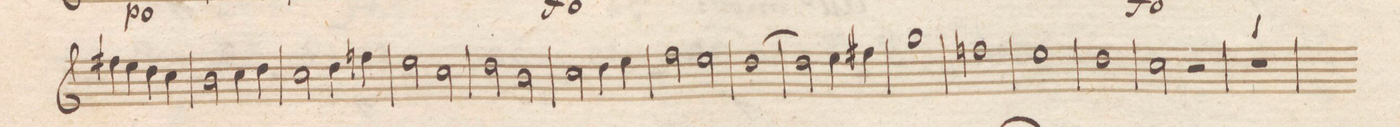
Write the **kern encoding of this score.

**kern	**dynam
*I"Clarinetto 1mo in B.	*
*clefG2	*
*k[b-e-]	*
*met(c|)	*
*M2/2	*
4eeX\	.
4dd\	.
4cc\	.
4b-\	.
=70	=70
2a\	.
4b-\	.
4cc\	.
=71	=71
2b-\	.
4cc\	.
4ee-X\	.
=72	=72
2dd\	.
2b-\	.
=73	=73
2cc\	.
2a\	.
=74	=74
2b-\	.
4cc\	.
4dd\	.
=75	=75
2ee-\	.
2dd\	.
=76	=76
[1cc	.
=77	=77
2cc\]	.
4dd\	.
4eeX\	.
=78	=78
1ff	.
=79	=79
1ee-X	.
=80	=80
1dd	.
=81	=81
1cc	.
=82	=82
2b-\	.
2r	.
=83	=83
1r	.
=84	=84
*-	*-
